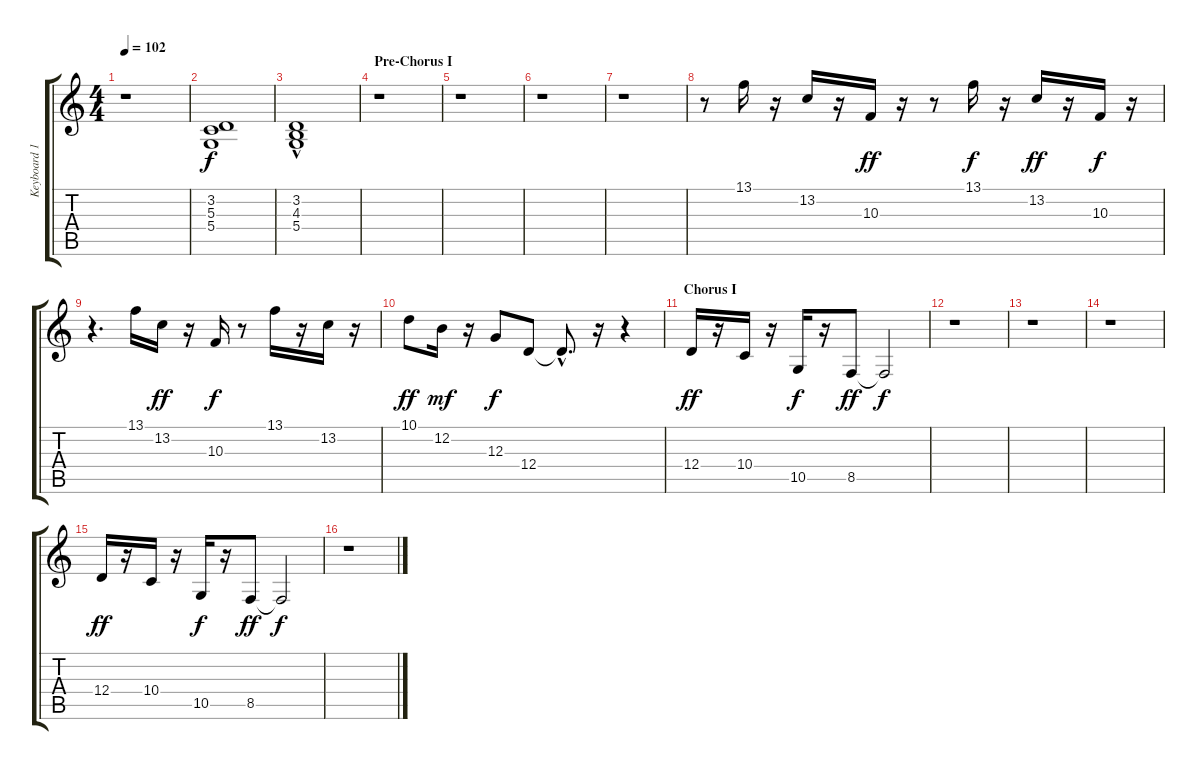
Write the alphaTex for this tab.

\track ("Keyboard 1" "Keyboard 1") {instrument electricpiano1}
\staff {score tabs}
\tuning (E4 B3 G3 D3 A2 E2) {hide}
\ts (4 4)
\tempo 102
\clef g2
\ks c
r.1{dy f} |
(3.2 5.3 5.4).1 |
(3.2 4.3{hac} 5.4{hac}).1 |
\section ("" "Pre-Chorus I")
r.1 |
r.1 |
r.1 |
r.1 |
r.8 13.1.16 r.16 13.2.16 r.16 10.3.16{dy ff} r.16 r.8 13.1.16{dy f} r.16 13.2.16{dy ff} r.16 10.3.16{dy f} r.16 |
r.4{d} 13.1.16 13.2.16{dy ff} r.16 10.3.16{dy f} r.8 13.1.16 r.16 13.2.16 r.16 |
10.1.8{dy ff} 12.2.16{dy mf} r.16 12.3.8{dy f} 12.4.8 12.4{hac t}.8{d} r.16 r.4 |
\section ("" "Chorus I")
12.4.16{dy ff} r.16 10.4.16 r.16 10.5.16{dy f} r.16 8.5.8{dy ff} 8.5{t}.2{dy f} |
r.1 |
r.1 |
r.1 |
12.4.16{dy ff} r.16 10.4.16 r.16 10.5.16{dy f} r.16 8.5.8{dy ff} 8.5{t}.2{dy f} |
r.1
